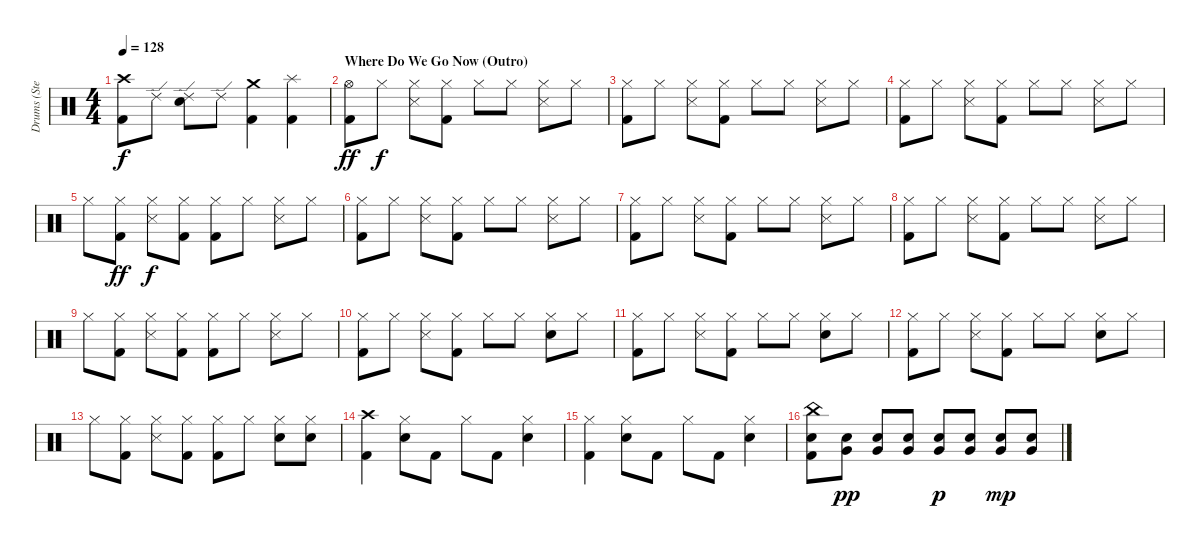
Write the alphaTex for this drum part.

\track ("Drums (Steven)" "Drums (Ste") {instrument percussion}
\staff {score}
\articulation defaults
\ts (4 4)
\tempo 128
\clef neutral
\ks c
("Crash high (hit)" "Kick (hit) 2").8{dy f} "Ride (edge) 2".8 ("Ride (edge) 2" "Snare (hit) 2").8 "Ride (edge) 2".8 ("Crash medium (hit)" "Kick (hit) 2").4 ("Splash (hit)" "Kick (hit) 2").4 |
\section ("" "Where Do We Go Now (Outro)")
("Hi-Hat (open)" "Kick (hit) 2").8{dy ff} "Hi-Hat (closed)".8{dy f} ("Hi-Hat (closed)" "Snare (side stick) 3").8 ("Hi-Hat (closed)" "Kick (hit) 2").8 "Hi-Hat (closed)".8 "Hi-Hat (closed)".8 ("Hi-Hat (closed)" "Snare (side stick) 3").8 "Hi-Hat (closed)".8 |
("Hi-Hat (closed)" "Kick (hit) 2").8 "Hi-Hat (closed)".8 ("Hi-Hat (closed)" "Snare (side stick) 3").8 ("Hi-Hat (closed)" "Kick (hit) 2").8 "Hi-Hat (closed)".8 "Hi-Hat (closed)".8 ("Hi-Hat (closed)" "Snare (side stick) 3").8 "Hi-Hat (closed)".8 |
("Hi-Hat (closed)" "Kick (hit) 2").8 "Hi-Hat (closed)".8 ("Hi-Hat (closed)" "Snare (side stick) 3").8 ("Hi-Hat (closed)" "Kick (hit) 2").8 "Hi-Hat (closed)".8 "Hi-Hat (closed)".8 ("Hi-Hat (closed)" "Snare (side stick) 3").8 "Hi-Hat (closed)".8 |
"Hi-Hat (closed)".8 ("Hi-Hat (closed)" "Kick (hit) 2").8{dy ff} ("Hi-Hat (closed)" "Snare (side stick) 3").8{dy f} ("Hi-Hat (closed)" "Kick (hit) 2").8 ("Hi-Hat (closed)" "Kick (hit) 2").8 "Hi-Hat (closed)".8 ("Hi-Hat (closed)" "Snare (side stick) 3").8 "Hi-Hat (closed)".8 |
("Hi-Hat (closed)" "Kick (hit) 2").8 "Hi-Hat (closed)".8 ("Hi-Hat (closed)" "Snare (side stick) 3").8 ("Hi-Hat (closed)" "Kick (hit) 2").8 "Hi-Hat (closed)".8 "Hi-Hat (closed)".8 ("Hi-Hat (closed)" "Snare (side stick) 3").8 "Hi-Hat (closed)".8 |
("Hi-Hat (closed)" "Kick (hit) 2").8 "Hi-Hat (closed)".8 ("Hi-Hat (closed)" "Snare (side stick) 3").8 ("Hi-Hat (closed)" "Kick (hit) 2").8 "Hi-Hat (closed)".8 "Hi-Hat (closed)".8 ("Hi-Hat (closed)" "Snare (side stick) 3").8 "Hi-Hat (closed)".8 |
("Hi-Hat (closed)" "Kick (hit) 2").8 "Hi-Hat (closed)".8 ("Hi-Hat (closed)" "Snare (side stick) 3").8 ("Hi-Hat (closed)" "Kick (hit) 2").8 "Hi-Hat (closed)".8 "Hi-Hat (closed)".8 ("Hi-Hat (closed)" "Snare (side stick) 3").8 "Hi-Hat (closed)".8 |
"Hi-Hat (closed)".8 ("Hi-Hat (closed)" "Kick (hit) 2").8 ("Hi-Hat (closed)" "Snare (side stick) 3").8 ("Hi-Hat (closed)" "Kick (hit) 2").8 ("Hi-Hat (closed)" "Kick (hit) 2").8 "Hi-Hat (closed)".8 ("Hi-Hat (closed)" "Snare (side stick) 3").8 "Hi-Hat (closed)".8 |
("Hi-Hat (closed)" "Kick (hit) 2").8 "Hi-Hat (closed)".8 ("Hi-Hat (closed)" "Snare (side stick) 3").8 ("Hi-Hat (closed)" "Kick (hit) 2").8 "Hi-Hat (closed)".8 "Hi-Hat (closed)".8 ("Hi-Hat (closed)" "Snare (hit) 2").8 "Hi-Hat (closed)".8 |
("Hi-Hat (closed)" "Kick (hit) 2").8 "Hi-Hat (closed)".8 ("Hi-Hat (closed)" "Snare (side stick) 3").8 ("Hi-Hat (closed)" "Kick (hit) 2").8 "Hi-Hat (closed)".8 "Hi-Hat (closed)".8 ("Hi-Hat (closed)" "Snare (hit) 2").8 "Hi-Hat (closed)".8 |
("Hi-Hat (closed)" "Kick (hit) 2").8 "Hi-Hat (closed)".8 ("Hi-Hat (closed)" "Snare (side stick) 3").8 ("Hi-Hat (closed)" "Kick (hit) 2").8 "Hi-Hat (closed)".8 "Hi-Hat (closed)".8 ("Hi-Hat (closed)" "Snare (hit) 2").8 "Hi-Hat (closed)".8 |
"Hi-Hat (closed)".8 ("Hi-Hat (closed)" "Kick (hit) 2").8 ("Hi-Hat (closed)" "Snare (side stick) 3").8 ("Hi-Hat (closed)" "Kick (hit) 2").8 ("Hi-Hat (closed)" "Kick (hit) 2").8 "Hi-Hat (closed)".8 ("Hi-Hat (closed)" "Snare (hit) 2").8 ("Hi-Hat (closed)" "Snare (hit) 2").8 |
("Crash high (hit)" "Kick (hit) 2").4 ("Hi-Hat (closed)" "Snare (hit) 2").8 "Kick (hit) 2".8 "Hi-Hat (closed)".8 "Kick (hit) 2".8 ("Hi-Hat (closed)" "Snare (hit) 2").4 |
("Hi-Hat (closed)" "Kick (hit) 2").4 ("Hi-Hat (closed)" "Snare (hit) 2").8 "Kick (hit) 2".8 "Hi-Hat (closed)".8 "Kick (hit) 2".8 ("Hi-Hat (closed)" "Snare (hit) 2").4 |
("China (hit)" "Snare (hit) 2" "Kick (hit) 2").8 ("Very Low Tom (hit)" "Snare (hit) 2").8{dy pp} ("Very Low Tom (hit)" "Snare (hit) 2").8 ("Very Low Tom (hit)" "Snare (hit) 2").8 ("Very Low Tom (hit)" "Snare (hit) 2").8{dy p} ("Very Low Tom (hit)" "Snare (hit) 2").8 ("Very Low Tom (hit)" "Snare (hit) 2").8{dy mp} ("Very Low Tom (hit)" "Snare (hit) 2").8
